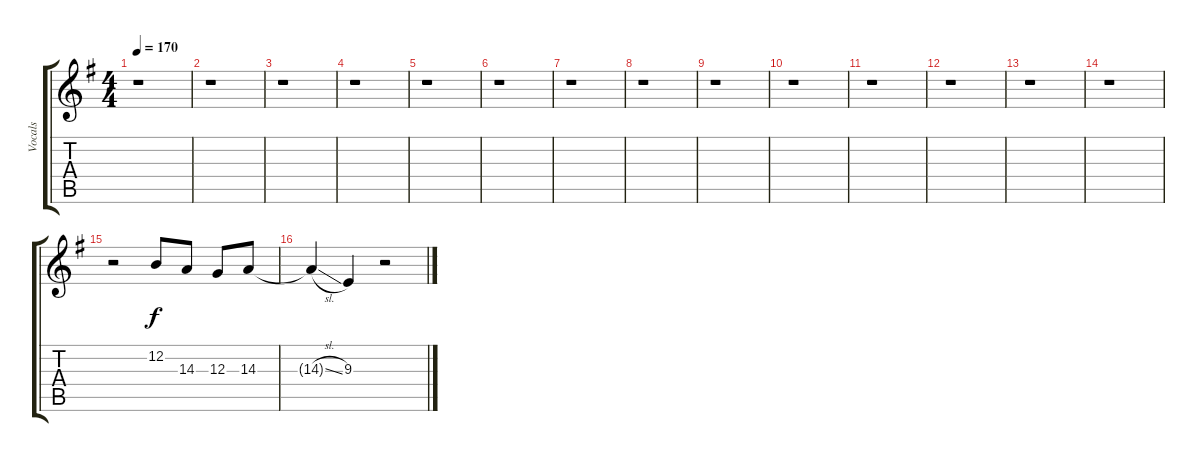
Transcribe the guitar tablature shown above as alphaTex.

\track ("Vocals" "Vocals") {instrument flute}
\staff {score tabs}
\tuning (E4 B3 G3 D3 A2 E2) {hide}
\ts (4 4)
\tempo 170
\clef g2
\ks g
r.1{dy f} |
r.1 |
r.1 |
r.1 |
r.1 |
r.1 |
r.1 |
r.1 |
r.1 |
r.1 |
r.1 |
r.1 |
r.1 |
r.1 |
r.2 12.2.8 14.3.8 12.3.8 14.3.8 |
14.3{sl t}.4 9.3.4 r.2
